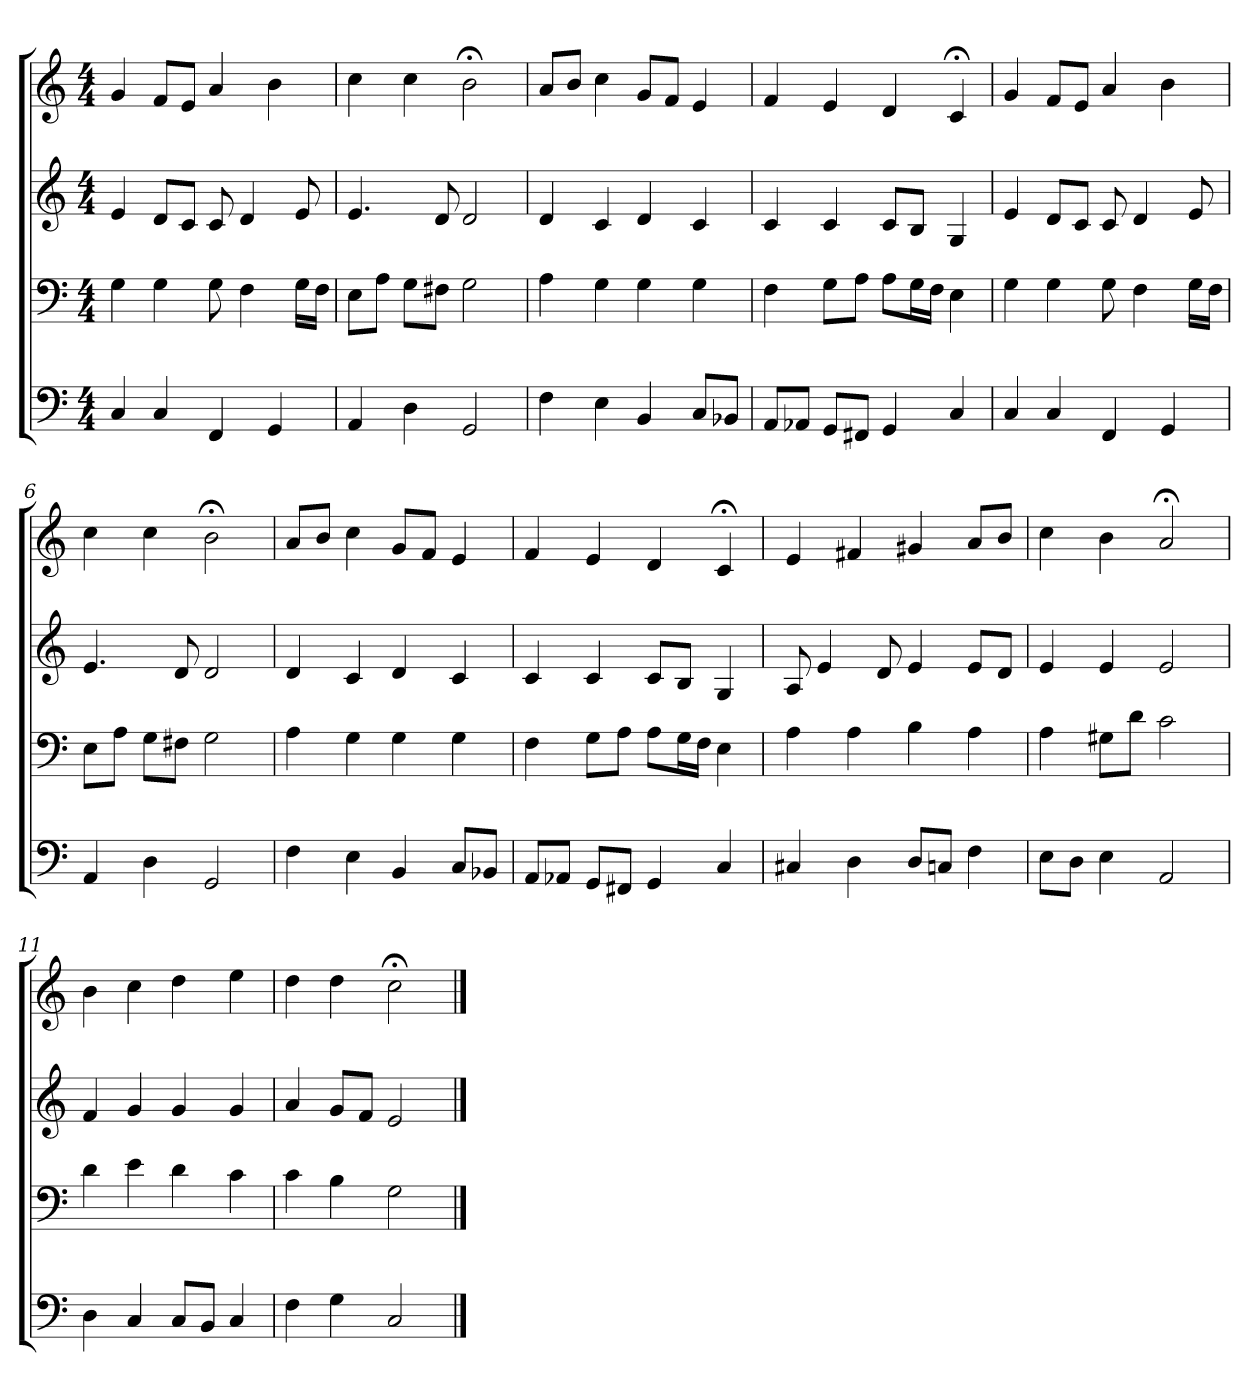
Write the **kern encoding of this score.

**kern	**kern	**kern	**kern
*part4	*part3	*part2	*part1
*staff4	*staff3	*staff2	*staff1
*clefF4	*clefF4	*clefG2	*clefG2
*k[]	*k[]	*k[]	*k[]
*C:	*C:	*C:	*C:
*M4/4	*M4/4	*M4/4	*M4/4
=1	=1	=1	=1
4C	4G	4e	4g
4C	4G	8d/L	8f/L
.	.	8c/J	8e/J
4FF	8G	8c	4a
.	4F	4d	.
4GG	.	.	4b
.	16G\LL	8e	.
.	16F\JJ	.	.
=2	=2	=2	=2
4AA	8E\L	4.e	4cc
.	8A\J	.	.
4D	8G\L	.	4cc
.	8F#X\J	8d	.
2GG	2G	2d	2b;<
=3	=3	=3	=3
4F	4A	4d	8a/L
.	.	.	8b/J
4E	4G	4c	4cc
4BB	4G	4d	8g/L
.	.	.	8f/J
8C/L	4G	4c	4e
8BB-X/J	.	.	.
=4	=4	=4	=4
8AA/L	4F	4c	4f
8AA-X/J	.	.	.
8GG/L	8G\L	4c	4e
8FF#X/J	8A\J	.	.
4GG	8A\L	8c/L	4d
.	16G\L	8B/J	.
.	16F\JJ	.	.
4C	4E	4G	4c;<
=5	=5	=5	=5
4C	4G	4e	4g
4C	4G	8d/L	8f/L
.	.	8c/J	8e/J
4FF	8G	8c	4a
.	4F	4d	.
4GG	.	.	4b
.	16G\LL	8e	.
.	16F\JJ	.	.
=6	=6	=6	=6
4AA	8E\L	4.e	4cc
.	8A\J	.	.
4D	8G\L	.	4cc
.	8F#X\J	8d	.
2GG	2G	2d	2b;<
=7	=7	=7	=7
4F	4A	4d	8a/L
.	.	.	8b/J
4E	4G	4c	4cc
4BB	4G	4d	8g/L
.	.	.	8f/J
8C/L	4G	4c	4e
8BB-X/J	.	.	.
=8	=8	=8	=8
8AA/L	4F	4c	4f
8AA-X/J	.	.	.
8GG/L	8G\L	4c	4e
8FF#X/J	8A\J	.	.
4GG	8A\L	8c/L	4d
.	16G\L	8B/J	.
.	16F\JJ	.	.
4C	4E	4G	4c;<
=9	=9	=9	=9
4C#X	4A	8A	4e
.	.	4e	.
4D	4A	.	4f#X
.	.	8d	.
8D/L	4B	4e	4g#X
8Cn/J	.	.	.
4F	4A	8e/L	8a/L
.	.	8d/J	8b/J
=10	=10	=10	=10
8E\L	4A	4e	4cc
8D\J	.	.	.
4E	8G#X\L	4e	4b
.	8d\J	.	.
2AA	2c	2e	2a;<
=11	=11	=11	=11
4D	4d	4f	4b
4C	4e	4g	4cc
8C/L	4d	4g	4dd
8BB/J	.	.	.
4C	4c	4g	4ee
=12	=12	=12	=12
4F	4c	4a	4dd
4G	4B	8g/L	4dd
.	.	8f/J	.
2C	2G	2e	2cc;<
==	==	==	==
*-	*-	*-	*-
